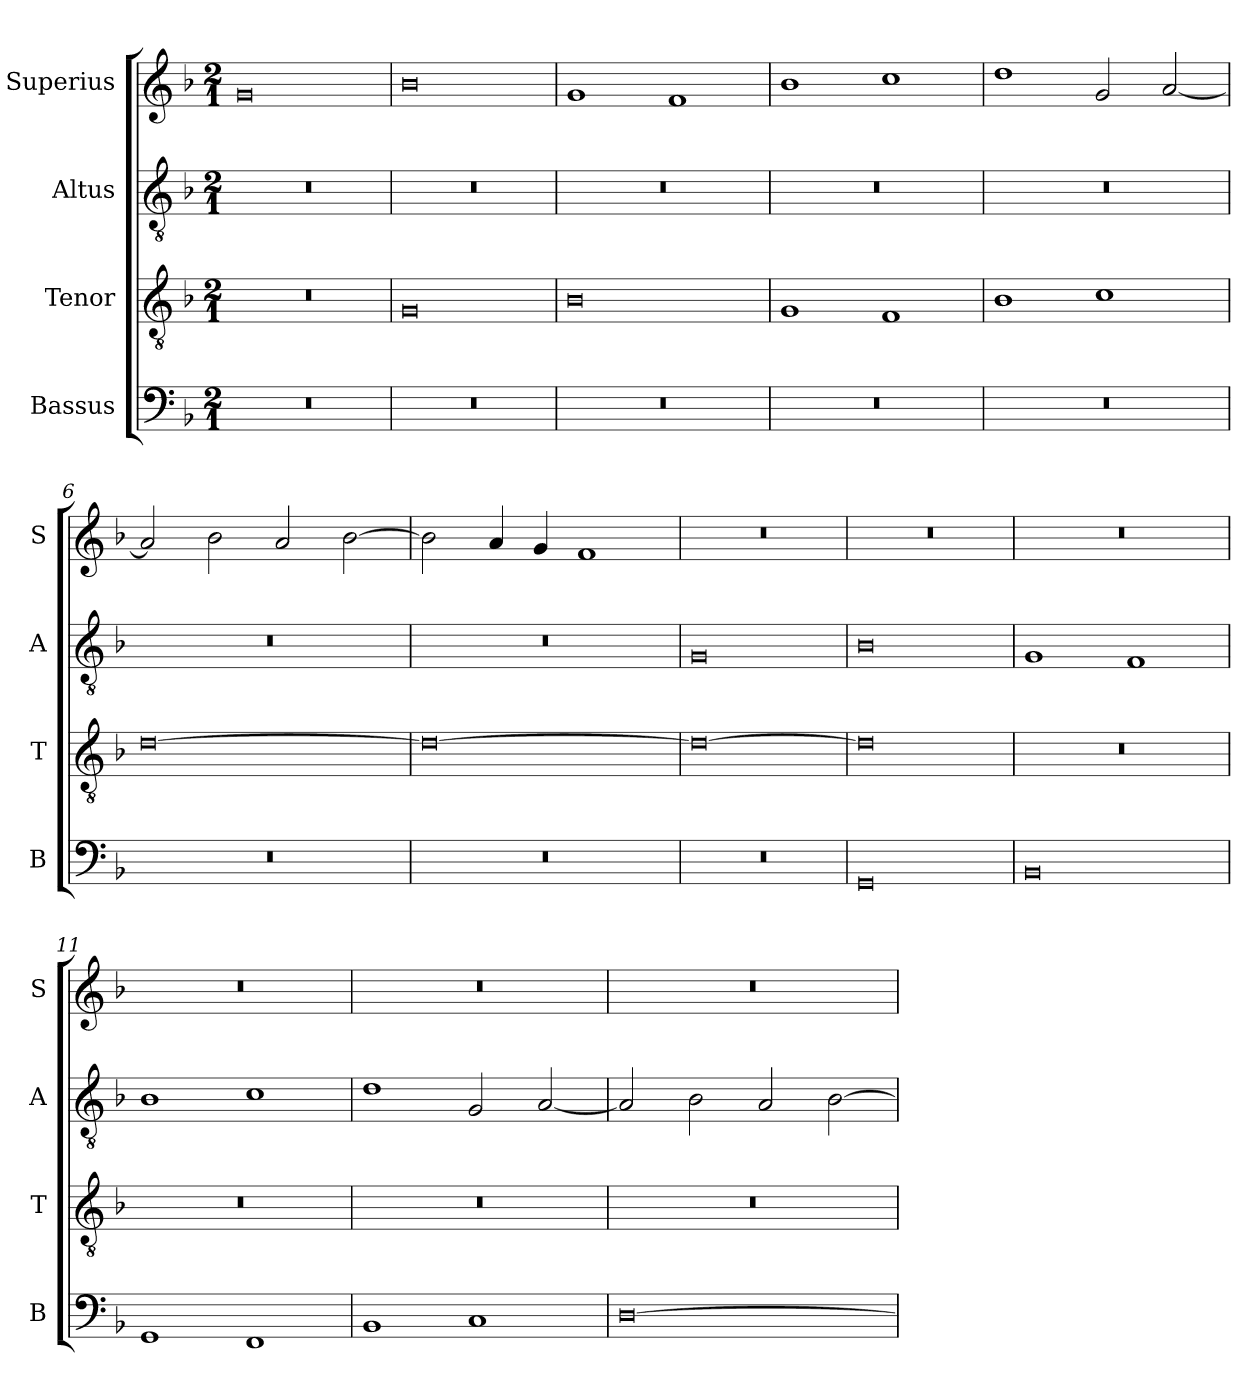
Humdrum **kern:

**kern	**kern	**kern	**kern
*part4	*part3	*part2	*part1
*staff4	*staff3	*staff2	*staff1
*I"Bassus	*I"Tenor	*I"Altus	*I"Superius
*I'B	*I'T	*I'A	*I'S
*clefF4	*clefGv2	*clefGv2	*clefG2
*k[b-]	*k[b-]	*k[b-]	*k[b-]
*M2/1	*M2/1	*M2/1	*M2/1
=1	=1	=1	=1
0r	0r	0r	0g
=2	=2	=2	=2
0r	0G	0r	0b-
=3	=3	=3	=3
0r	0B-	0r	1g
.	.	.	1f
=4	=4	=4	=4
0r	1G	0r	1b-
.	1F	.	1cc
=5	=5	=5	=5
0r	1B-	0r	1dd
.	1c	.	2g/
.	.	.	[2a/
=6	=6	=6	=6
0r	[0d	0r	2a/]
.	.	.	2b-\
.	.	.	2a/
.	.	.	[2b-\
=7	=7	=7	=7
0r	0d_	0r	2b-\]
.	.	.	4a/
.	.	.	4g/
.	.	.	1f
=8	=8	=8	=8
0r	0d_	0G	0r
=9	=9	=9	=9
0GG	0d]	0B-	0r
=10	=10	=10	=10
0BB-	0r	1G	0r
.	.	1F	.
=11	=11	=11	=11
1GG	0r	1B-	0r
1FF	.	1c	.
=12	=12	=12	=12
1BB-	0r	1d	0r
1C	.	2G/	.
.	.	[2A/	.
=13	=13	=13	=13
[0D	0r	2A/]	0r
.	.	2B-\	.
.	.	2A/	.
.	.	[2B-\	.
=	=	=	=
*-	*-	*-	*-
